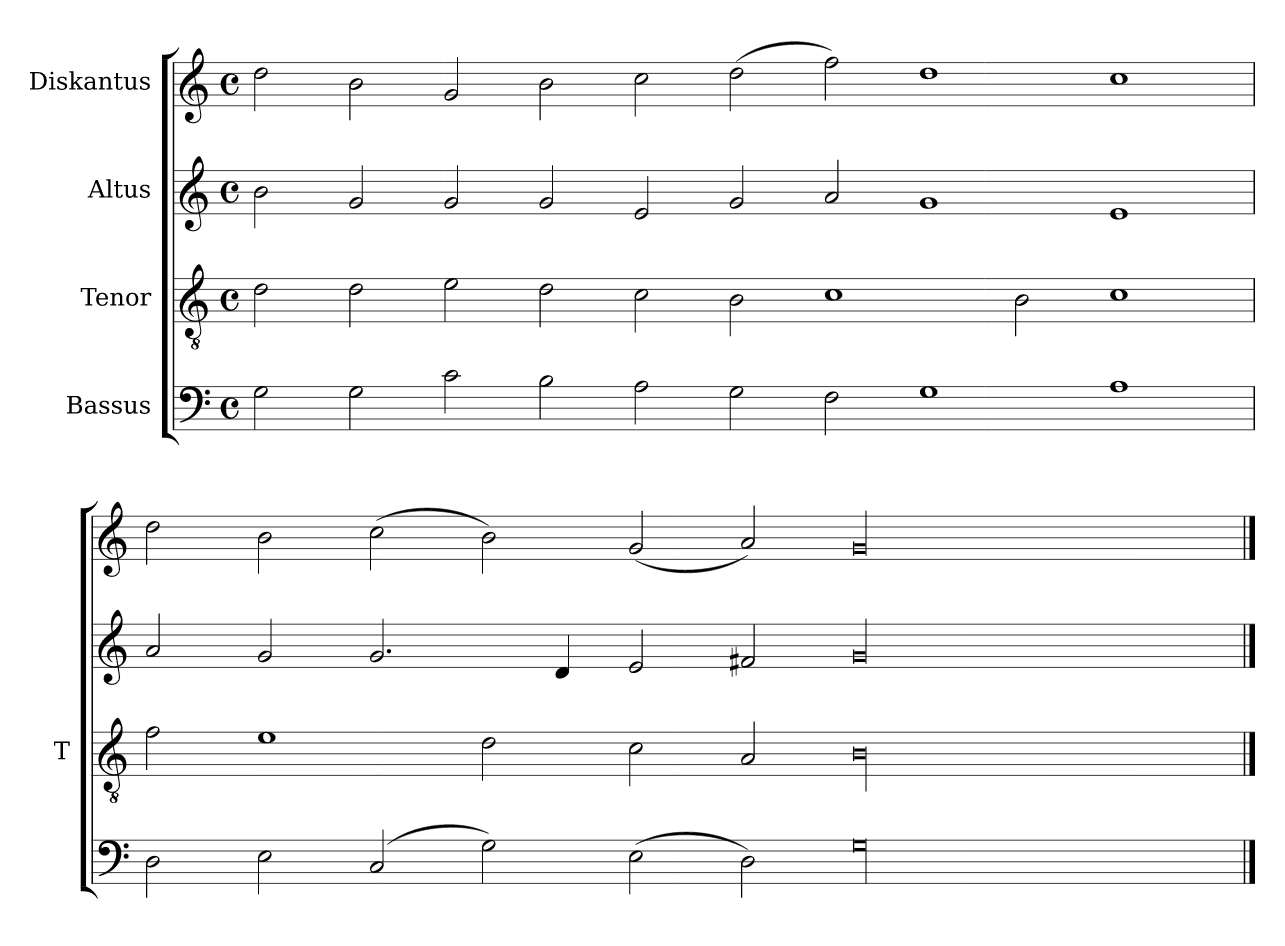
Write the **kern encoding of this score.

**kern	**kern	**kern	**kern
*part4	*part3	*part2	*part1
*staff4	*staff3	*staff2	*staff1
*I"Bassus	*I"Tenor	*I"Altus	*I"Diskantus
*	*I'T	*	*
*clefF4	*clefGv2	*clefG2	*clefG2
*k[]	*k[]	*k[]	*k[]
*M2/2	*M2/2	*M2/2	*M2/2
*met(c)	*met(c)	*met(c)	*met(c)
=	=	=	=
2G	2d	2b	2dd
2G	2d	2g	2b
2c	2e	2g	2g
2B	2d	2g	2b
2A	2c	2e	2cc
2G	2B	2g	(2dd
2F	1c	2a	2ff)
1G	.	1g	1dd
.	2B	.	.
1A	1c	1e	1cc
=	=	=	=
2D	2f	2a	2dd
2E	1e	2g	2b
(2C	.	2.g	(2cc
2G)	2d	.	2b)
.	.	4d	.
(2E	2c	2e	(2g
2D)	2A	2f#X	2a)
00G	00B	00g	00g
==	==	==	==
*-	*-	*-	*-
